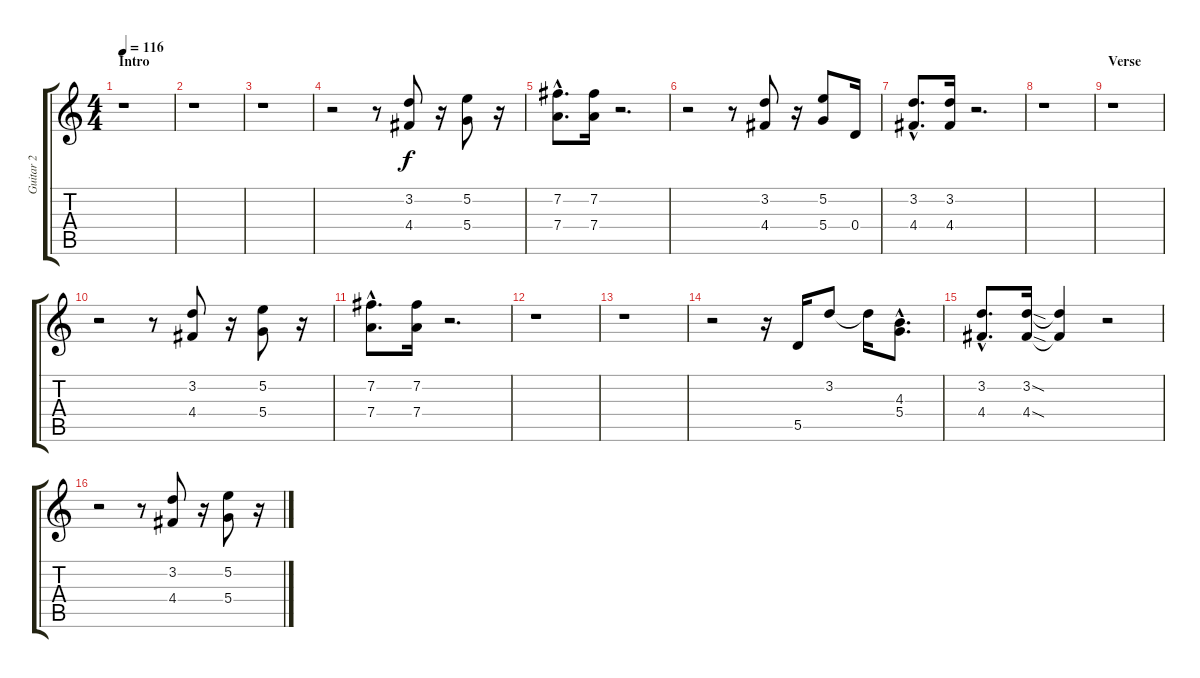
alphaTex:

\track ("Guitar 2" "Guitar 2") {instrument acousticguitarnylon}
\staff {score tabs}
\tuning (E4 B3 G3 D3 A2 E2) {hide}
\ts (4 4)
\section ("" "Intro")
\tempo 116
\clef g2
\ks c
r.1{dy f instrument acousticguitarnylon} |
r.1 |
r.1 |
r.2 r.8 (3.2 4.4).8 r.16 (5.2 5.4).8 r.16 |
(7.2{hac} 7.4{hac}).8{d} (7.2 7.4).16 r.2{d} |
r.2 r.8 (3.2 4.4).8 r.16 (5.2 5.4).8 0.4.16 |
(3.2{hac} 4.4{hac}).8{d} (3.2 4.4).16 r.2{d} |
r.1 |
\section ("" "Verse")
r.1 |
r.2 r.8 (3.2 4.4).8 r.16 (5.2 5.4).8 r.16 |
(7.2{hac} 7.4{hac}).8{d} (7.2 7.4).16 r.2{d} |
r.1 |
r.1 |
r.2 r.16 5.5.16 3.2.8 3.2{t}.16 (4.3{hac} 5.4{hac}).8{d} |
(3.2{hac} 4.4{hac}).8{d} (3.2{sod} 4.4{sod}).16 (3.2{t} 4.4{t}).4 r.2 |
r.2 r.8 (3.2 4.4).8 r.16 (5.2 5.4).8 r.16
